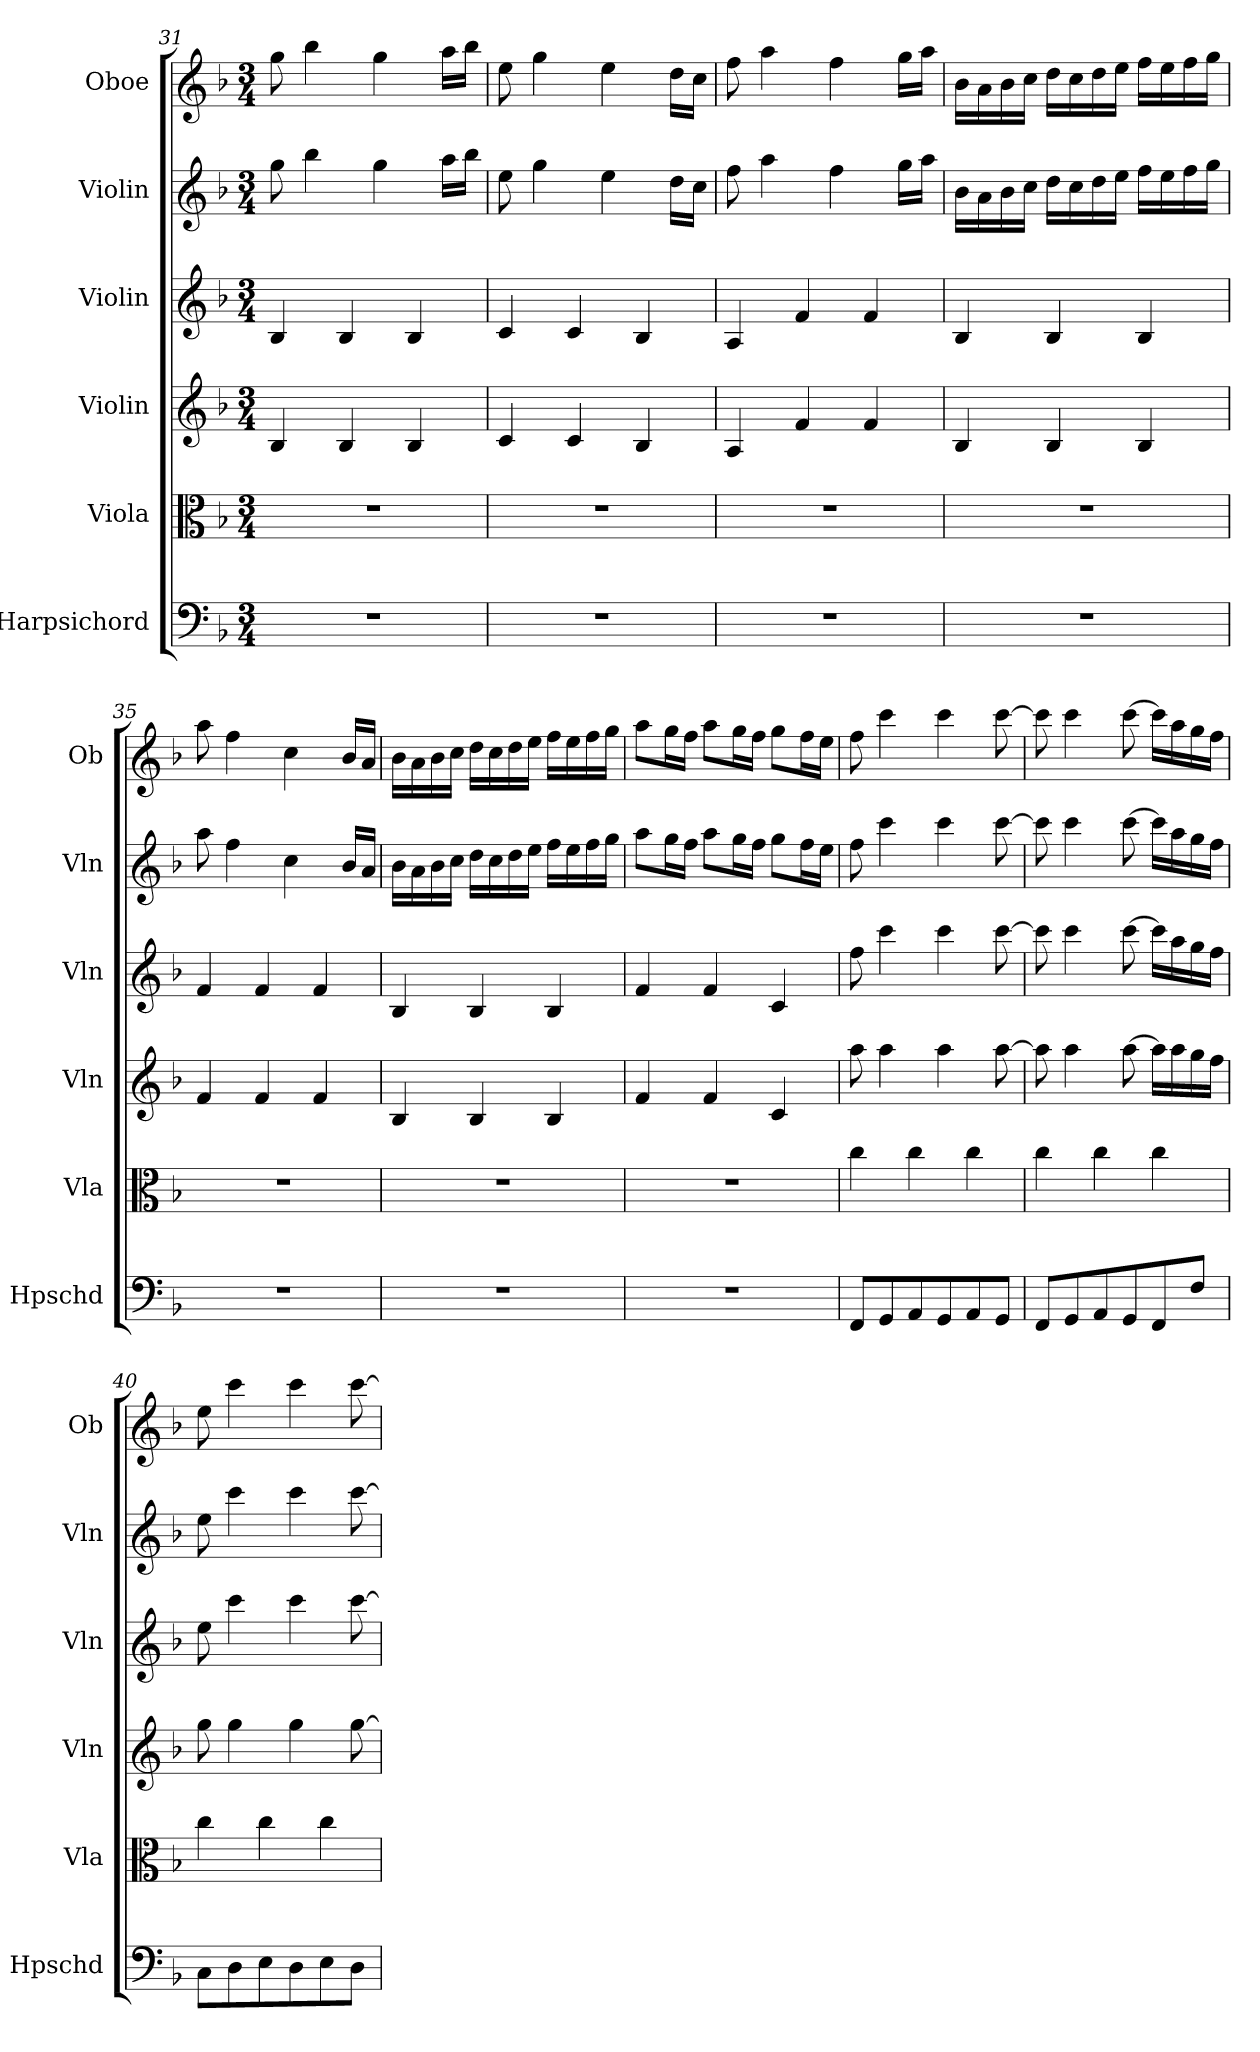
**kern	**kern	**kern	**kern	**kern	**kern
*part6	*part5	*part4	*part3	*part2	*part1
*staff6	*staff5	*staff4	*staff3	*staff2	*staff1
*I"Harpsichord	*I"Viola	*I"Violin	*I"Violin	*I"Violin	*I"Oboe
*I'Hpschd	*I'Vla	*I'Vln	*I'Vln	*I'Vln	*I'Ob
*clefF4	*clefC3	*clefG2	*clefG2	*clefG2	*clefG2
*k[b-]	*k[b-]	*k[b-]	*k[b-]	*k[b-]	*k[b-]
*d:	*d:	*d:	*d:	*d:	*d:
*M3/4	*M3/4	*M3/4	*M3/4	*M3/4	*M3/4
=31	=31	=31	=31	=31	=31
2.r	2.r	4B-/	4B-/	8gg\	8gg\
.	.	.	.	4bb-\	4bb-\
.	.	4B-/	4B-/	.	.
.	.	.	.	4gg\	4gg\
.	.	4B-/	4B-/	.	.
.	.	.	.	16aa\LL	16aa\LL
.	.	.	.	16bb-\JJ	16bb-\JJ
=32	=32	=32	=32	=32	=32
2.r	2.r	4c/	4c/	8ee\	8ee\
.	.	.	.	4gg\	4gg\
.	.	4c/	4c/	.	.
.	.	.	.	4ee\	4ee\
.	.	4B-/	4B-/	.	.
.	.	.	.	16dd\LL	16dd\LL
.	.	.	.	16cc\JJ	16cc\JJ
=33	=33	=33	=33	=33	=33
2.r	2.r	4A/	4A/	8ff\	8ff\
.	.	.	.	4aa\	4aa\
.	.	4f/	4f/	.	.
.	.	.	.	4ff\	4ff\
.	.	4f/	4f/	.	.
.	.	.	.	16gg\LL	16gg\LL
.	.	.	.	16aa\JJ	16aa\JJ
=34	=34	=34	=34	=34	=34
2.r	2.r	4B-/	4B-/	16b-\LL	16b-\LL
.	.	.	.	16a\	16a\
.	.	.	.	16b-\	16b-\
.	.	.	.	16cc\JJ	16cc\JJ
.	.	4B-/	4B-/	16dd\LL	16dd\LL
.	.	.	.	16cc\	16cc\
.	.	.	.	16dd\	16dd\
.	.	.	.	16ee\JJ	16ee\JJ
.	.	4B-/	4B-/	16ff\LL	16ff\LL
.	.	.	.	16ee\	16ee\
.	.	.	.	16ff\	16ff\
.	.	.	.	16gg\JJ	16gg\JJ
=35	=35	=35	=35	=35	=35
2.r	2.r	4f/	4f/	8aa\	8aa\
.	.	.	.	4ff\	4ff\
.	.	4f/	4f/	.	.
.	.	.	.	4cc\	4cc\
.	.	4f/	4f/	.	.
.	.	.	.	16b-/LL	16b-/LL
.	.	.	.	16a/JJ	16a/JJ
=36	=36	=36	=36	=36	=36
2.r	2.r	4B-/	4B-/	16b-\LL	16b-\LL
.	.	.	.	16a\	16a\
.	.	.	.	16b-\	16b-\
.	.	.	.	16cc\JJ	16cc\JJ
.	.	4B-/	4B-/	16dd\LL	16dd\LL
.	.	.	.	16cc\	16cc\
.	.	.	.	16dd\	16dd\
.	.	.	.	16ee\JJ	16ee\JJ
.	.	4B-/	4B-/	16ff\LL	16ff\LL
.	.	.	.	16ee\	16ee\
.	.	.	.	16ff\	16ff\
.	.	.	.	16gg\JJ	16gg\JJ
=37	=37	=37	=37	=37	=37
2.r	2.r	4f/	4f/	8aa\L	8aa\L
.	.	.	.	16gg\L	16gg\L
.	.	.	.	16ff\JJ	16ff\JJ
.	.	4f/	4f/	8aa\L	8aa\L
.	.	.	.	16gg\L	16gg\L
.	.	.	.	16ff\JJ	16ff\JJ
.	.	4c/	4c/	8gg\L	8gg\L
.	.	.	.	16ff\L	16ff\L
.	.	.	.	16ee\JJ	16ee\JJ
=38	=38	=38	=38	=38	=38
8FF/L	4cc\	8aa\	8ff\	8ff\	8ff\
8GG/	.	4aa\	4ccc\	4ccc\	4ccc\
8AA/	4cc\	.	.	.	.
8GG/	.	4aa\	4ccc\	4ccc\	4ccc\
8AA/	4cc\	.	.	.	.
8GG/J	.	[8aa\	[8ccc\	[8ccc\	[8ccc\
=39	=39	=39	=39	=39	=39
8FF/L	4cc\	8aa\]	8ccc\]	8ccc\]	8ccc\]
8GG/	.	4aa\	4ccc\	4ccc\	4ccc\
8AA/	4cc\	.	.	.	.
8GG/	.	[8aa\	[8ccc\	[8ccc\	[8ccc\
8FF/	4cc\	16aa\LL]	16ccc\LL]	16ccc\LL]	16ccc\LL]
.	.	16aa\	16aa\	16aa\	16aa\
8F/J	.	16gg\	16gg\	16gg\	16gg\
.	.	16ff\JJ	16ff\JJ	16ff\JJ	16ff\JJ
=40	=40	=40	=40	=40	=40
8C\L	4cc\	8gg\	8ee\	8ee\	8ee\
8D\	.	4gg\	4ccc\	4ccc\	4ccc\
8E\	4cc\	.	.	.	.
8D\	.	4gg\	4ccc\	4ccc\	4ccc\
8E\	4cc\	.	.	.	.
8D\J	.	[8gg\	[8ccc\	[8ccc\	[8ccc\
=	=	=	=	=	=
*-	*-	*-	*-	*-	*-
